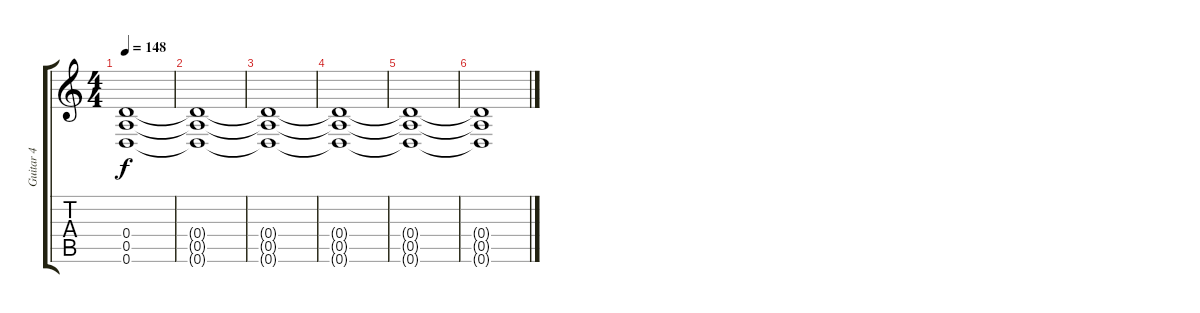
\track ("Guitar 4" "Guitar 4") {instrument distortionguitar}
\staff {score tabs}
\tuning (E4 B3 G3 D3 A2 D2) {hide}
\ts (4 4)
\tempo 148
\clef g2
\ks c
(0.4 0.5 0.6).1{dy f} |
(0.4{t} 0.5{t} 0.6{t}).1 |
(0.4{t} 0.5{t} 0.6{t}).1 |
(0.4{t} 0.5{t} 0.6{t}).1 |
(0.4{t} 0.5{t} 0.6{t}).1 |
(0.4{t} 0.5{t} 0.6{t}).1
